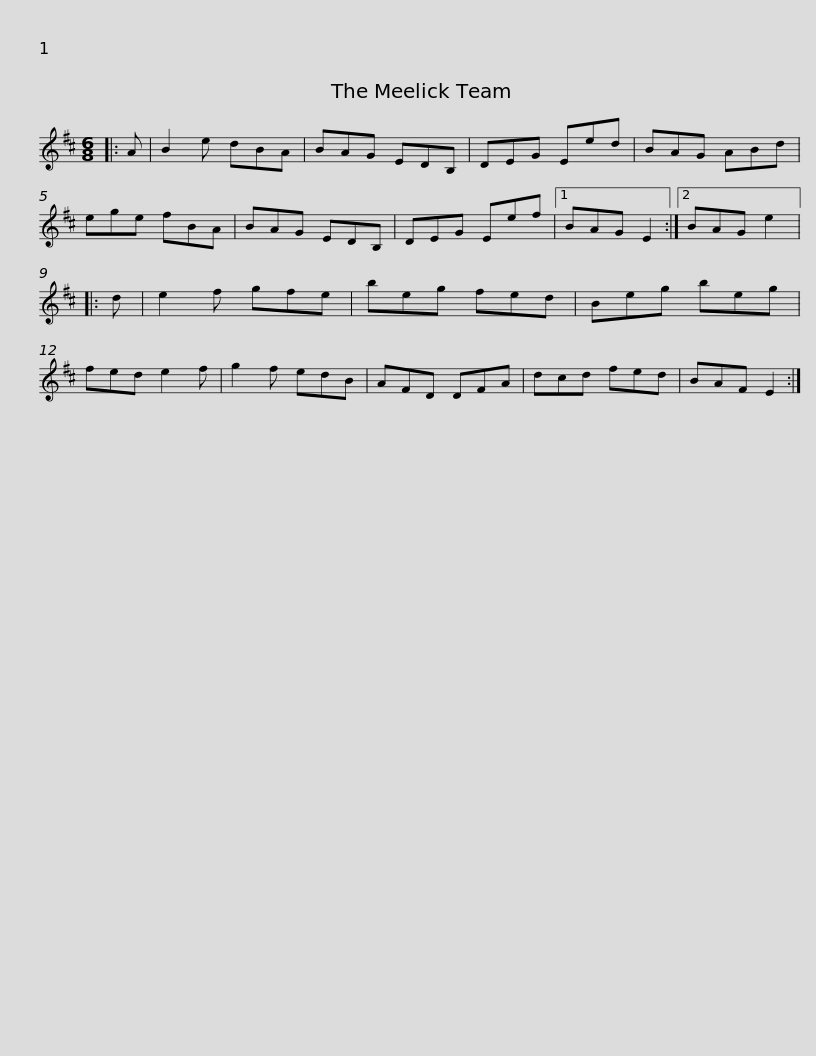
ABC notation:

X:1
L:1/8
M:6/8
I:linebreak $
K:D
V:1 treble
V:1
|: A | B2 e dBA | BAG EDB, | DEG Eed | BAG ABd | %5
 ege fBA | BAG EDB, | DEG Eef |1$ BAG E2 :|2 BAG e2 |: %10
 d | e2 f gfe | beg fed | Beg beg | fed e2 f | %15
 g2 f edB | AFD DFA |$ dcd fed | BAF E2 :| %19
